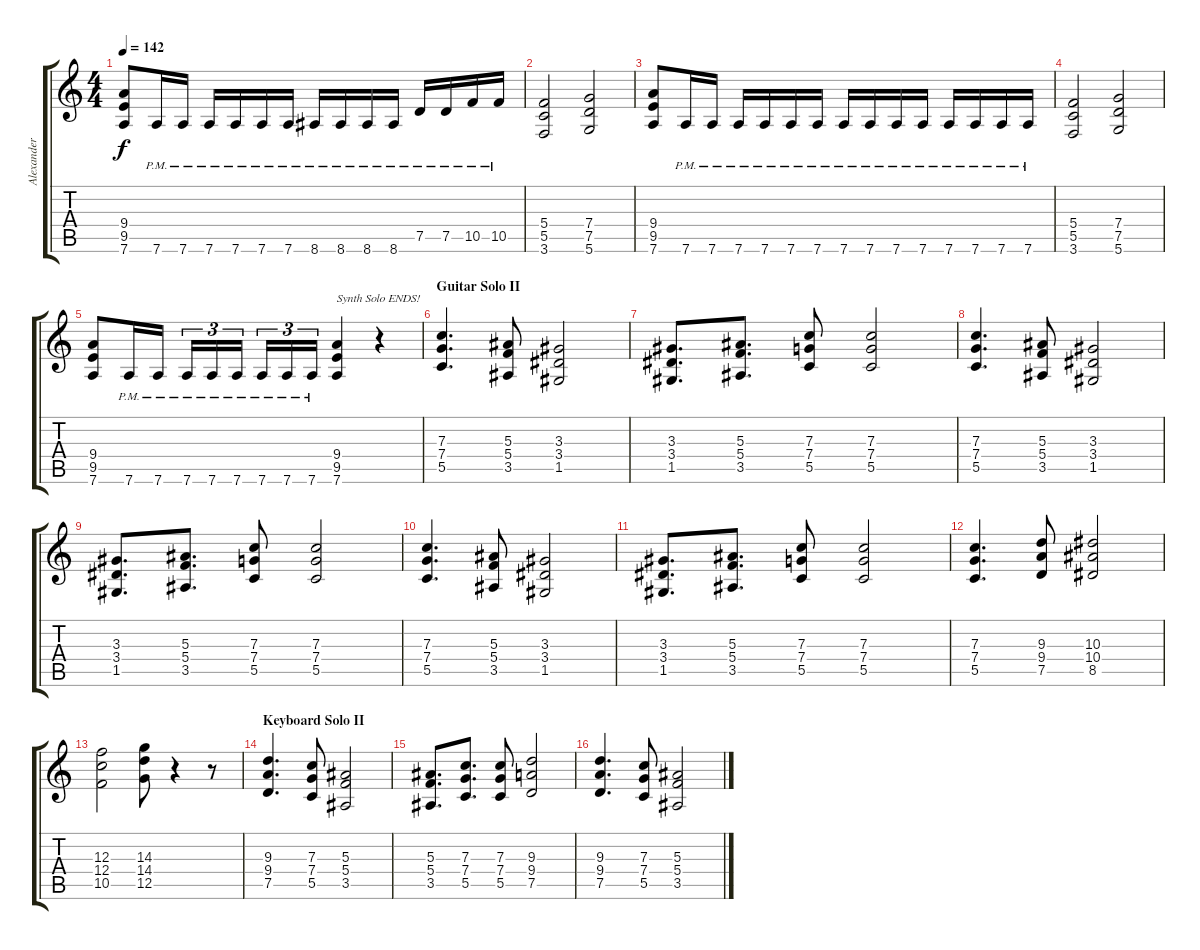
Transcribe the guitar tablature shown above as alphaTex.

\track ("Alexander Kuoppala" "Alexander ") {instrument distortionguitar}
\staff {score tabs}
\tuning (D4 A3 F3 C3 G2 D2) {hide}
\ts (4 4)
\tempo 142
\clef g2
\ks c
(9.4 9.5 7.6).8{dy f} 7.6{pm}.16 7.6{pm}.16 7.6{pm}.16 7.6{pm}.16 7.6{pm}.16 7.6{pm}.16 8.6{pm}.16 8.6{pm}.16 8.6{pm}.16 8.6{pm}.16 7.5{pm}.16 7.5{pm}.16 10.5{pm}.16 10.5{pm}.16 |
(5.4 5.5 3.6).2 (7.4 7.5 5.6).2 |
(9.4 9.5 7.6).8 7.6{pm}.16 7.6{pm}.16 7.6{pm}.16 7.6{pm}.16 7.6{pm}.16 7.6{pm}.16 7.6{pm}.16 7.6{pm}.16 7.6{pm}.16 7.6{pm}.16 7.6{pm}.16 7.6{pm}.16 7.6{pm}.16 7.6{pm}.16 |
(5.4 5.5 3.6).2 (7.4 7.5 5.6).2 |
(9.4 9.5 7.6).8 7.6{pm}.16 7.6{pm}.16 7.6{pm}.16{tu (3 2)} 7.6{pm}.16{tu (3 2)} 7.6{pm}.16{tu (3 2)} 7.6{pm}.16{tu (3 2)} 7.6{pm}.16{tu (3 2)} 7.6{pm}.16{tu (3 2)} (9.4 9.5 7.6).4{txt "Synth Solo ENDS!"} r.4 |
\section ("" "Guitar Solo II")
(7.3 7.4 5.5).4{d} (5.3 5.4 3.5).8 (3.3 3.4 1.5).2 |
(3.3 3.4 1.5).8{d} (5.3 5.4 3.5).8{d} (7.3 7.4 5.5).8 (7.3 7.4 5.5).2 |
(7.3 7.4 5.5).4{d} (5.3 5.4 3.5).8 (3.3 3.4 1.5).2 |
(3.3 3.4 1.5).8{d} (5.3 5.4 3.5).8{d} (7.3 7.4 5.5).8 (7.3 7.4 5.5).2 |
(7.3 7.4 5.5).4{d} (5.3 5.4 3.5).8 (3.3 3.4 1.5).2 |
(3.3 3.4 1.5).8{d} (5.3 5.4 3.5).8{d} (7.3 7.4 5.5).8 (7.3 7.4 5.5).2 |
(7.3 7.4 5.5).4{d} (9.3 9.4 7.5).8 (10.3 10.4 8.5).2 |
(12.3 12.4 10.5).2 (14.3 14.4 12.5).8 r.4 r.8 |
\section ("" "Keyboard Solo II")
(9.3 9.4 7.5).4{d} (7.3 7.4 5.5).8 (5.3 5.4 3.5).2 |
(5.3 5.4 3.5).8{d} (7.3 7.4 5.5).8{d} (7.3 7.4 5.5).8 (9.3 9.4 7.5).2 |
(9.3 9.4 7.5).4{d} (7.3 7.4 5.5).8 (5.3 5.4 3.5).2
